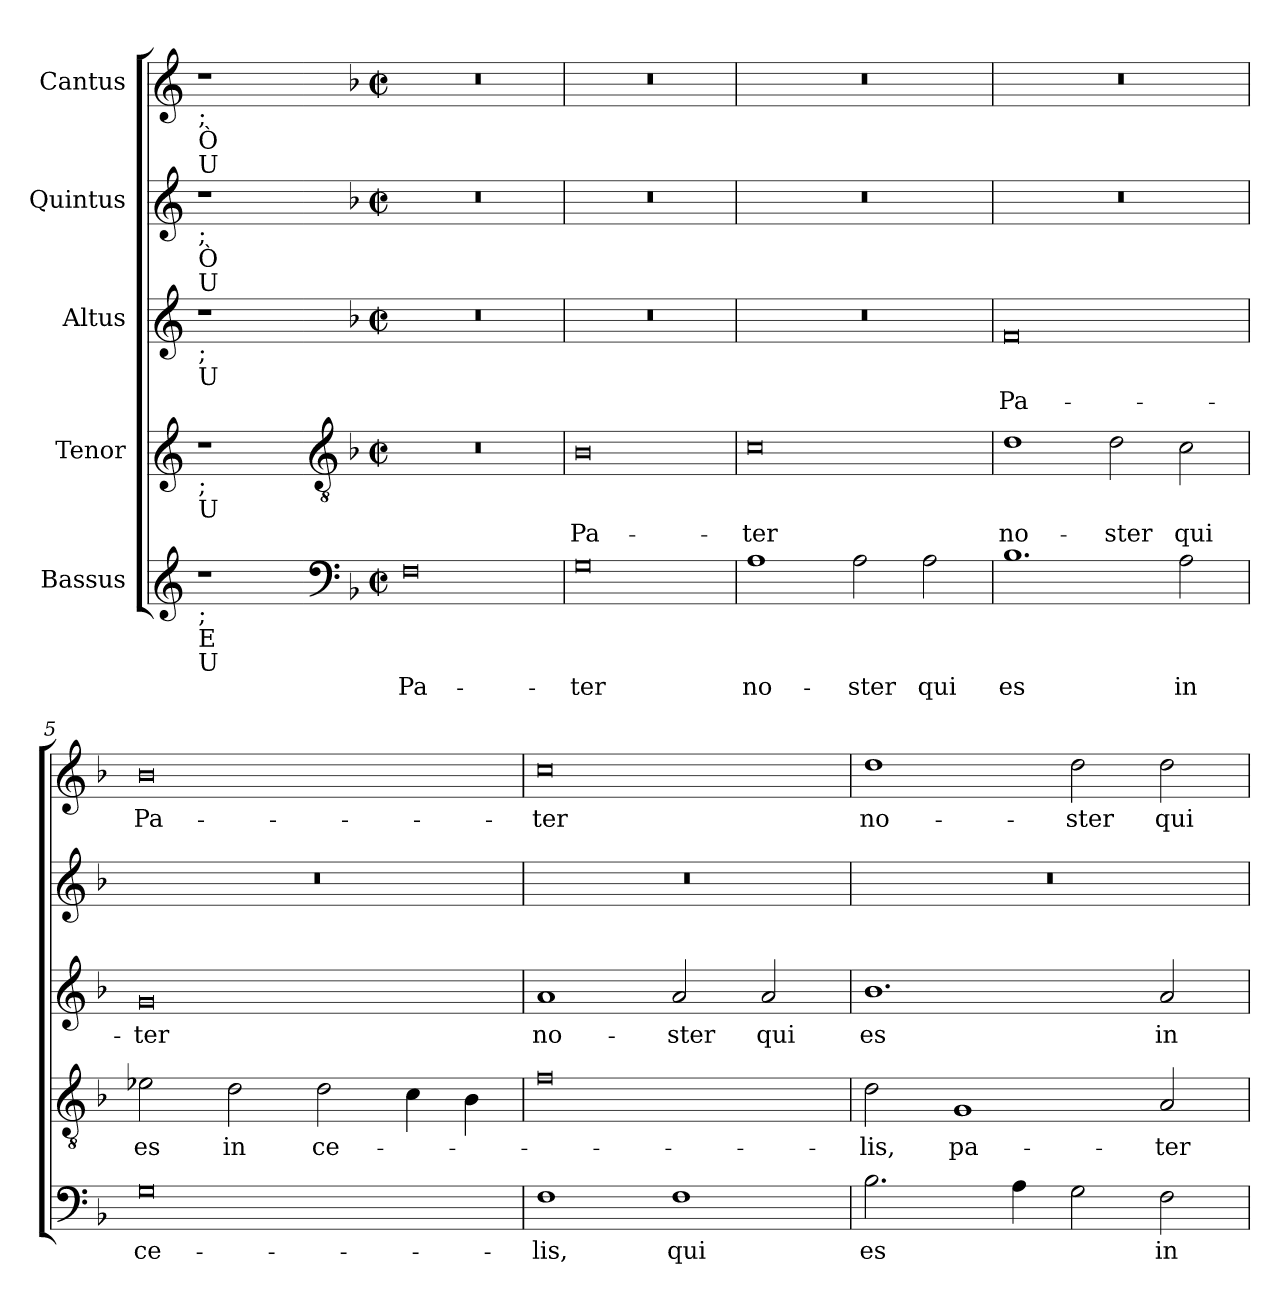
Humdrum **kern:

**kern	**text	**kern	**text	**kern	**text	**kern	**kern	**text
*part5	*part5	*part4	*part4	*part3	*part3	*part2	*part1	*part1
*staff5	*staff5	*staff4	*staff4	*staff3	*staff3	*staff2	*staff1	*staff1
*I"Bassus	*	*I"Tenor	*	*I"Altus	*	*I"Quintus	*I"Cantus	*
*clefG2	*	*clefG2	*	*clefG2	*	*clefG2	*clefG2	*
*k[]	*	*k[]	*	*k[]	*	*k[]	*k[]	*
*C:	*	*C:	*	*C:	*	*C:	*C:	*
=	=	=	=	=	=	=	=	=
!	!	!	!	!	!	!	!LO:TX:b:t=;	!
!	!	!	!	!	!	!	!LO:TX:b:t=Ò	!
!	!	!	!	!	!	!	!LO:TX:b:t=U	!
!	!	!	!	!	!	!LO:TX:b:t=;	!	!
!	!	!	!	!	!	!LO:TX:b:t=Ò	!	!
!	!	!	!	!	!	!LO:TX:b:t=U	!	!
!	!	!	!	!LO:TX:b:t=;	!	!	!	!
!	!	!	!	!LO:TX:b:t=U	!	!	!	!
!	!	!LO:TX:b:t=;	!	!	!	!	!	!
!	!	!LO:TX:b:t=U	!	!	!	!	!	!
!LO:TX:b:t=;	!	!	!	!	!	!	!	!
!LO:TX:b:t=E	!	!	!	!	!	!	!	!
!LO:TX:b:t=U	!	!	!	!	!	!	!	!
1r	.	1r	.	1r	.	1r	1r	.
!!LO:LB:g=z
=1-	=1-	=1-	=1-	=1-	=1-	=1-	=1-	=1-
*clefF4	*	*clefGv2	*	*	*	*	*	*
*k[b-]	*	*k[b-]	*	*k[b-]	*	*k[b-]	*k[b-]	*
*F:	*	*F:	*	*F:	*	*F:	*F:	*
*M4/2	*	*M4/2	*	*M4/2	*	*M4/2	*M4/2	*
*met(c|)	*	*met(c|)	*	*met(c|)	*	*met(c|)	*met(c|)	*
!	!LO:LY:b	!	!	!	!	!	!	!
0F	Pa-	0r	.	0r	.	0r	0r	.
=2	=2	=2	=2	=2	=2	=2	=2	=2
!	!LO:LY:b	!	!LO:LY:b	!	!	!	!	!
0G	-ter	0B-	Pa-	0r	.	0r	0r	.
=3	=3	=3	=3	=3	=3	=3	=3	=3
!	!LO:LY:b	!	!LO:LY:b	!	!	!	!	!
1A	no-	0c	-ter	0r	.	0r	0r	.
!	!LO:LY:b	!	!	!	!	!	!	!
2A	-ster	.	.	.	.	.	.	.
!	!LO:LY:b	!	!	!	!	!	!	!
2A	qui	.	.	.	.	.	.	.
=4	=4	=4	=4	=4	=4	=4	=4	=4
!	!LO:LY:b	!	!LO:LY:b	!	!LO:LY:b	!	!	!
1.B-	es	1d	no-	0f	Pa-	0r	0r	.
!	!	!	!LO:LY:b	!	!	!	!	!
.	.	2d	-ster	.	.	.	.	.
!	!LO:LY:b	!	!LO:LY:b	!	!	!	!	!
2A	in	2c	qui	.	.	.	.	.
=5	=5	=5	=5	=5	=5	=5	=5	=5
!	!LO:LY:b	!	!LO:LY:b	!	!LO:LY:b	!	!	!LO:LY:b
0G	ce-	2e-	es	0g	-ter	0r	0b-	Pa-
!	!	!	!LO:LY:b	!	!	!	!	!
.	.	2d	in	.	.	.	.	.
!	!	!	!LO:LY:b	!	!	!	!	!
.	.	2d	ce-	.	.	.	.	.
.	.	4c	.	.	.	.	.	.
.	.	4B-	.	.	.	.	.	.
=6	=6	=6	=6	=6	=6	=6	=6	=6
!	!LO:LY:b	!	!	!	!LO:LY:b	!	!	!LO:LY:b
1F	-lis,	0f	.	1a	no-	0r	0cc	-ter
!	!LO:LY:b	!	!	!	!LO:LY:b	!	!	!
1F	qui	.	.	2a	-ster	.	.	.
!	!	!	!	!	!LO:LY:b	!	!	!
.	.	.	.	2a	qui	.	.	.
=7	=7	=7	=7	=7	=7	=7	=7	=7
!	!LO:LY:b	!	!LO:LY:b	!	!LO:LY:b	!	!	!LO:LY:b
2.B-	es	2d	-lis,	1.b-	es	0r	1dd	no-
!	!	!	!LO:LY:b	!	!	!	!	!
.	.	1G	pa-	.	.	.	.	.
4A	.	.	.	.	.	.	.	.
!	!	!	!	!	!	!	!	!LO:LY:b
2G	.	.	.	.	.	.	2dd	-ster
!	!LO:LY:b	!	!LO:LY:b	!	!LO:LY:b	!	!	!LO:LY:b
2F	in	2A	-ter	2a	in	.	2dd	qui
=	=	=	=	=	=	=	=	=
*-	*-	*-	*-	*-	*-	*-	*-	*-
